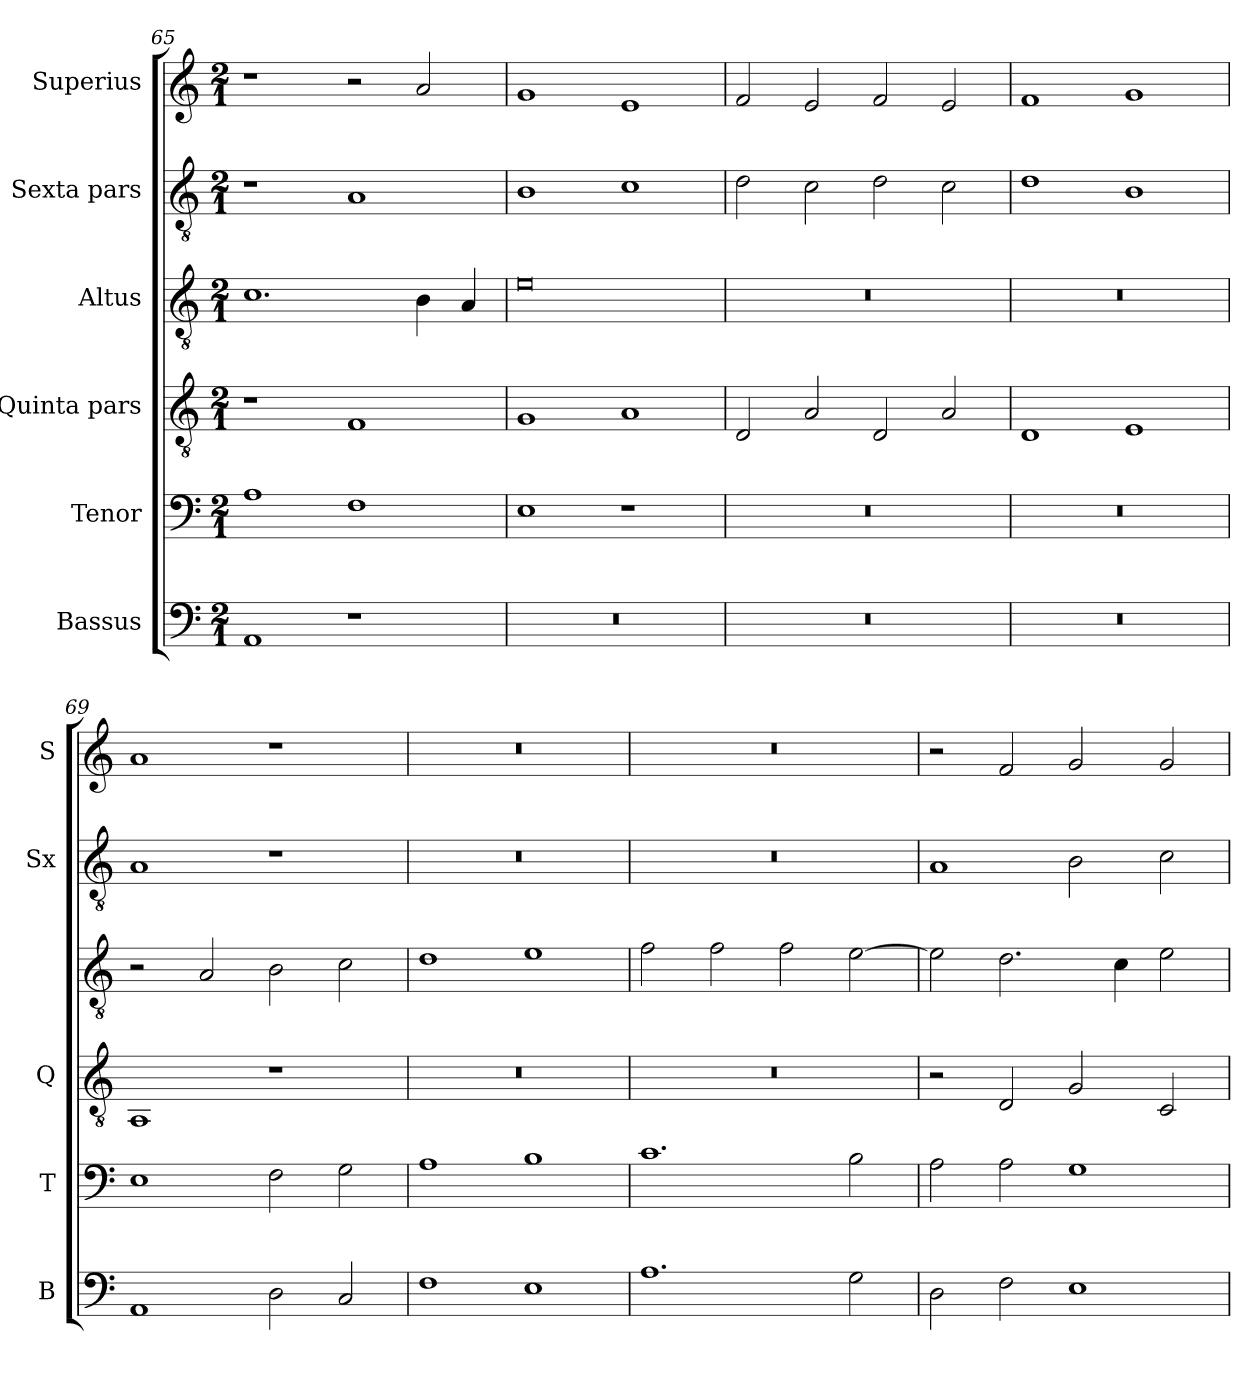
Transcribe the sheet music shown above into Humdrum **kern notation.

**kern	**kern	**kern	**kern	**kern	**kern
*part6	*part5	*part4	*part3	*part2	*part1
*staff6	*staff5	*staff4	*staff3	*staff2	*staff1
*I"Bassus	*I"Tenor	*I"Quinta pars	*I"Altus	*I"Sexta pars	*I"Superius
*I'B	*I'T	*I'Q	*	*I'Sx	*I'S
*clefF4	*clefF4	*clefGv2	*clefGv2	*clefGv2	*clefG2
*k[]	*k[]	*k[]	*k[]	*k[]	*k[]
*M2/1	*M2/1	*M2/1	*M2/1	*M2/1	*M2/1
=65	=65	=65	=65	=65	=65
1AA	1A	1r	1.c	1r	1r
1r	1F	1F	.	1A	2r
.	.	.	4B\	.	2a/
.	.	.	4A/	.	.
=66	=66	=66	=66	=66	=66
0r	1E	1G	0e	1B	1g
.	1r	1A	.	1c	1e
=67	=67	=67	=67	=67	=67
0r	0r	2D/	0r	2d\	2f/
.	.	2A/	.	2c\	2e/
.	.	2D/	.	2d\	2f/
.	.	2A/	.	2c\	2e/
=68	=68	=68	=68	=68	=68
0r	0r	1D	0r	1d	1f
.	.	1E	.	1B	1g
=69	=69	=69	=69	=69	=69
1AA	1E	1AA	2r	1A	1a
.	.	.	2A/	.	.
2D\	2F\	1r	2B\	1r	1r
2C/	2G\	.	2c\	.	.
=70	=70	=70	=70	=70	=70
1F	1A	0r	1d	0r	0r
1E	1B	.	1e	.	.
=71	=71	=71	=71	=71	=71
1.A	1.c	0r	2f\	0r	0r
.	.	.	2f\	.	.
.	.	.	2f\	.	.
2G\	2B\	.	[2e\	.	.
=72	=72	=72	=72	=72	=72
2D\	2A\	2r	2e\]	1A	2r
2F\	2A\	2D/	2.d\	.	2f/
1E	1G	2G/	.	2B\	2g/
.	.	.	4c\	.	.
.	.	2C/	2e\	2c\	2g/
=	=	=	=	=	=
*-	*-	*-	*-	*-	*-
